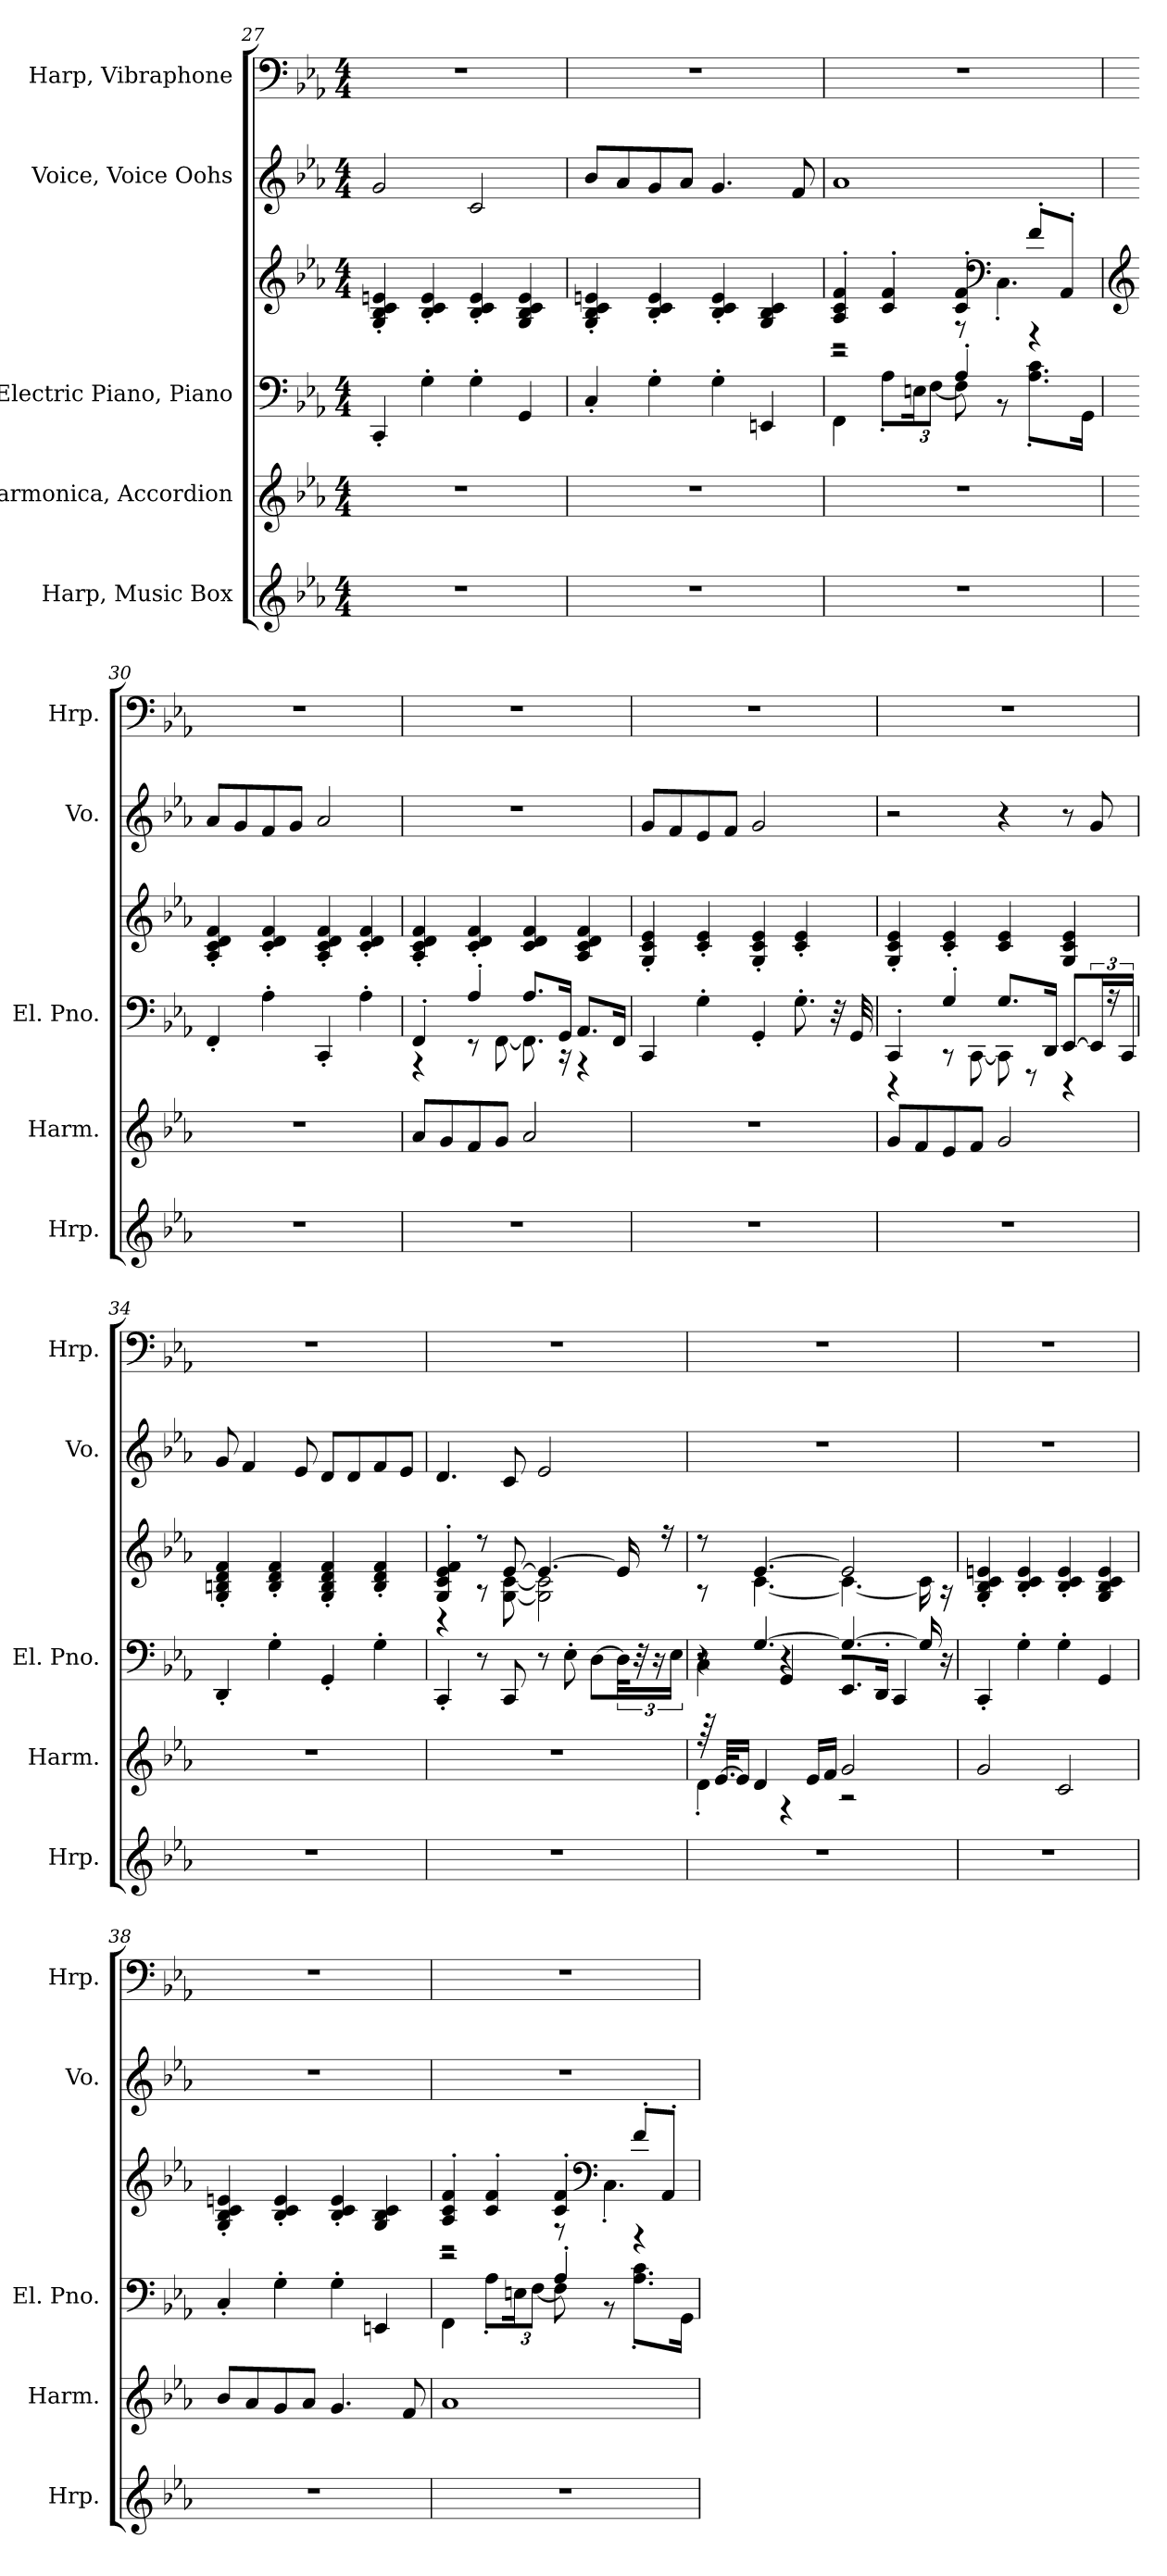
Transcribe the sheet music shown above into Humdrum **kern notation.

**kern	**kern	**kern	**kern	**kern	**kern
*part5	*part4	*part3	*part3	*part2	*part1
*staff6	*staff5	*staff4	*staff3	*staff2	*staff1
*I"Harp, Music Box	*I"Harmonica, Accordion	*I"Electric Piano, Piano	*	*I"Voice, Voice Oohs	*I"Harp, Vibraphone
*I'Hrp.	*I'Harm.	*I'El. Pno.	*	*I'Vo.	*I'Hrp.
*clefG2	*clefG2	*clefF4	*clefG2	*clefG2	*clefF4
*k[b-e-a-]	*k[b-e-a-]	*k[b-e-a-]	*k[b-e-a-]	*k[b-e-a-]	*k[b-e-a-]
*M4/4	*M4/4	*M4/4	*M4/4	*M4/4	*M4/4
=27	=27	=27	=27	=27	=27
1r	1r	4CC'/	4G/' 4B-/' 4c/' 4en/'	2g/	1r
.	.	4G'\	4B-/' 4c/' 4e/'	.	.
.	.	4G'\	4B-/' 4c/' 4e/'	2c/	.
.	.	4GG/	4G/ 4B-/ 4c/ 4e/	.	.
=28	=28	=28	=28	=28	=28
1r	1r	4C'/	4G/' 4B-/' 4c/' 4en/'	8b-/L	1r
.	.	.	.	8a-/	.
.	.	4G'\	4B-/' 4c/' 4e/'	8g/	.
.	.	.	.	8a-/J	.
.	.	4G'\	4B-/' 4c/' 4e/'	4.g/	.
.	.	4EEn/	4G/ 4B-/ 4c/	.	.
.	.	.	.	8f/	.
!!LO:PB:g=z
=29	=29	=29	=29	=29	=29
*	*	*^	*^	*	*
1r	1r	2r	4FF\	4A-/' 4c/' 4f/'	2r	1a-	1r
.	.	.	8A-'\L	4c/' 4f/'	.	.	.
*	*	*	*Xbrackettup	*	*	*	*
.	.	.	24En\K	.	.	.	.
.	.	.	[12F\J	.	.	.	.
.	.	4A-'/	8F\]	4c/' 4f/'	8r	.	.
*	*	*	*	*clefF4	*	*	*
.	.	.	8r	.	4.C'\	.	.
.	.	4r	8.A-\' 8.c\'L	8f'/L	.	.	.
.	.	.	.	8AA-'/J	.	.	.
.	.	.	16GG\Jk	.	.	.	.
*	*	*v	*v	*	*	*	*
*	*	*	*v	*v	*	*
=30	=30	=30	=30	=30	=30
*	*	*	*clefG2	*	*
1r	1r	4FF'/	4A-/' 4c/' 4d/' 4f/'	8a-/L	1r
.	.	.	.	8g/	.
.	.	4A-'\	4c/' 4d/' 4f/'	8f/	.
.	.	.	.	8g/J	.
.	.	4CC'/	4A-/' 4c/' 4d/' 4f/'	2a-/	.
.	.	4A-'\	4c/' 4d/' 4f/'	.	.
=31	=31	=31	=31	=31	=31
*	*	*^	*	*	*
1r	8a-/L	4FF'/	4r	4A-/' 4c/' 4d/' 4f/'	1r	1r
.	8g/	.	.	.	.	.
.	8f/	4A-'/	8r	4c/' 4d/' 4f/'	.	.
.	8g/J	.	[8FF\	.	.	.
.	2a-/	8.A-/L	8.FF\]	4c/ 4d/ 4f/	.	.
.	.	16GG/Jk	16r	.	.	.
.	.	8.AA-/L	4r	4A-/ 4c/ 4d/ 4f/	.	.
.	.	16FF/Jk	.	.	.	.
*	*	*v	*v	*	*	*
!!LO:LB:g=z
=32	=32	=32	=32	=32	=32
1r	1r	4CC/	4G/' 4c/' 4e-/'	8g/L	1r
.	.	.	.	8f/	.
.	.	4G'\	4c/' 4e-/'	8e-/	.
.	.	.	.	8f/J	.
.	.	4GG'/	4G/' 4c/' 4e-/'	2g/	.
.	.	8.G'\	4c/' 4e-/'	.	.
.	.	32r	.	.	.
.	.	32GG/	.	.	.
=33	=33	=33	=33	=33	=33
*	*	*^	*	*	*
1r	8g/L	4CC'/	4r	4G/' 4c/' 4e-/'	2r	1r
.	8f/	.	.	.	.	.
.	8e-/	4G'/	8r	4c/' 4e-/'	.	.
.	8f/J	.	[8CC\	.	.	.
.	2g/	8.G/L	8CC\]	4c/ 4e-/	4r	.
.	.	.	8r	.	.	.
.	.	16DD/Jk	.	.	.	.
.	.	[8EE-/L	4r	4G/ 4c/ 4e-/	8r	.
*	*	*brackettup	*	*	*	*
.	.	24EE-/Jk]	.	.	8g/	.
.	.	24r	.	.	.	.
.	.	24CC/	.	.	.	.
*	*	*v	*v	*	*	*
=34	=34	=34	=34	=34	=34
1r	1r	4DD'/	4G/' 4Bn/' 4d/' 4f/'	8g/	1r
.	.	.	.	4f/	.
.	.	4G'\	4B/' 4d/' 4f/'	.	.
.	.	.	.	8e-/	.
.	.	4GG'/	4G/' 4B/' 4d/' 4f/'	8d/L	.
.	.	.	.	8d/	.
.	.	4G'\	4B/' 4d/' 4f/'	8f/	.
.	.	.	.	8e-/J	.
!!LO:PB:g=z
=35	=35	=35	=35	=35	=35
*	*	*	*^	*	*
1r	1r	4CC'/	4G/' 4c/' 4e-/' 4f/'	4r	4.d/	1r
.	.	8r	8r	8r	.	.
.	.	8CC/	[8e-/	[8G\ [8c\	8c/	.
.	.	8r	4.e-/_	2G\] 2c\]	2e-/	.
.	.	8E-'\	.	.	.	.
.	.	[8D\L	.	.	.	.
.	.	48D\Jkk]	16e-/]	.	.	.
.	.	48r	.	.	.	.
.	.	24r	.	.	.	.
.	.	.	16r	.	.	.
.	.	24E-\	.	.	.	.
=36	=36	=36	=36	=36	=36	=36
*	*^	*^	*	*	*	*
*	*	*	*	*^	*	*	*	*
1r	64r	4d'\	8r	4C\	4r	8r	8r	1r	1r
.	[32.e-/KLL	.	.	.	.	.	.	.	.
.	16e-/JJ]	.	.	.	.	.	.	.	.
.	4d/	.	[4.G/	.	.	[4.e-/	[4.c\	.	.
.	.	4r	.	4r	4GG/	.	.	.	.
.	16e-/LL	.	.	.	.	.	.	.	.
.	16f/JJ	.	.	.	.	.	.	.	.
.	2g/	2r	4.G/_	2r	8.EE-/L	2e-/]	4.c\_	.	.
.	.	.	.	.	16DD'/Jk	.	.	.	.
.	.	.	.	.	4CC/	.	.	.	.
.	.	.	16G/]	.	.	.	16c\]	.	.
.	.	.	16r	.	.	.	16r	.	.
*	*v	*v	*	*	*	*	*	*	*
*	*	*v	*v	*v	*	*	*	*
*	*	*	*v	*v	*	*
=37	=37	=37	=37	=37	=37
1r	2g/	4CC'/	4G/' 4B-/' 4c/' 4en/'	1r	1r
.	.	4G'\	4B-/' 4c/' 4e/'	.	.
.	2c/	4G'\	4B-/' 4c/' 4e/'	.	.
.	.	4GG/	4G/ 4B-/ 4c/ 4e/	.	.
!!LO:LB:g=z
=38	=38	=38	=38	=38	=38
1r	8b-/L	4C'/	4G/' 4B-/' 4c/' 4en/'	1r	1r
.	8a-/	.	.	.	.
.	8g/	4G'\	4B-/' 4c/' 4e/'	.	.
.	8a-/J	.	.	.	.
.	4.g/	4G'\	4B-/' 4c/' 4e/'	.	.
.	.	4EEn/	4G/ 4B-/ 4c/	.	.
.	8f/	.	.	.	.
=39	=39	=39	=39	=39	=39
*	*	*^	*^	*	*
1r	1a-	2r	4FF\	4A-/' 4c/' 4f/'	2r	1r	1r
.	.	.	8A-'\L	4c/' 4f/'	.	.	.
*	*	*	*Xbrackettup	*	*	*	*
.	.	.	24En\K	.	.	.	.
.	.	.	[12F\J	.	.	.	.
.	.	4A-'/	8F\]	4c/' 4f/'	8r	.	.
*	*	*	*	*clefF4	*	*	*
.	.	.	8r	.	4.C'\	.	.
.	.	4r	8.A-\' 8.c\'L	8f'/L	.	.	.
.	.	.	.	8AA-'/J	.	.	.
.	.	.	16GG\Jk	.	.	.	.
*	*	*v	*v	*	*	*	*
*	*	*	*v	*v	*	*
=	=	=	=	=	=
*-	*-	*-	*-	*-	*-
